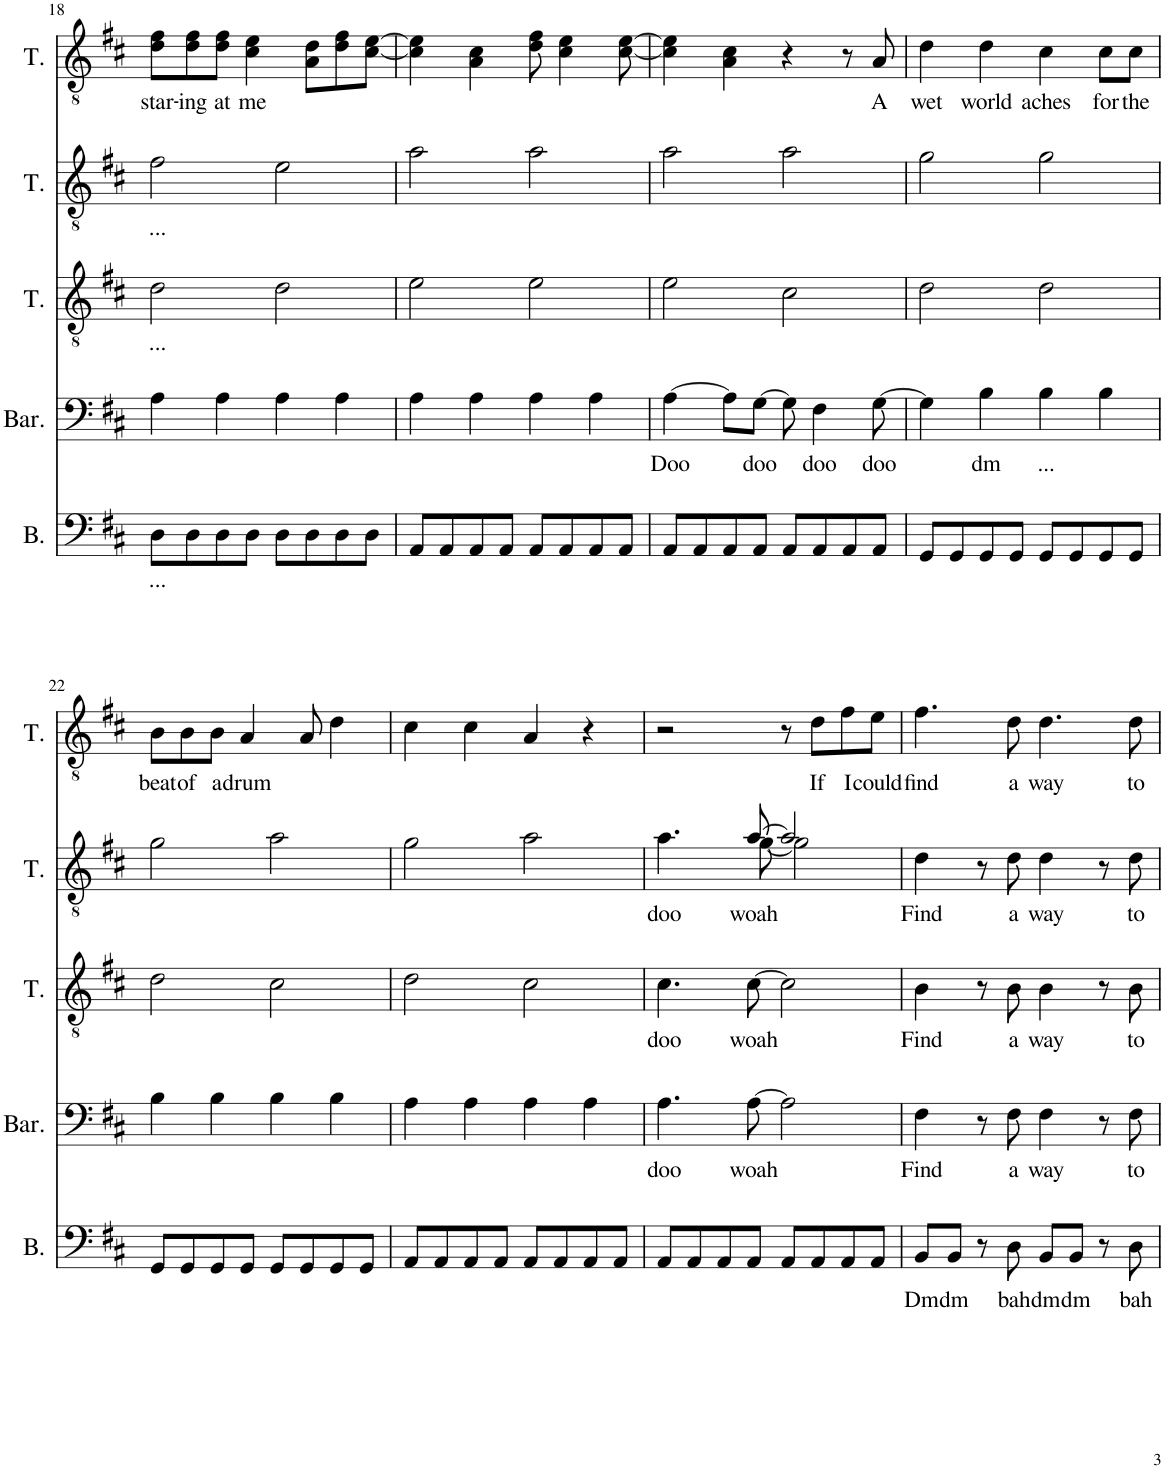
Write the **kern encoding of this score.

**kern	**text	**kern	**text	**kern	**text	**kern	**text	**kern	**text
*part5	*part5	*part4	*part4	*part3	*part3	*part2	*part2	*part1	*part1
*staff5	*staff5	*staff4	*staff4	*staff3	*staff3	*staff2	*staff2	*staff1	*staff1
*I"Bass	*	*I"Baritone	*	*I"Tenor	*	*I"Tenor	*	*I"Tenor	*
*I'B.	*	*I'Bar.	*	*I'T.	*	*I'T.	*	*I'T.	*
!!LO:PB:g=z
*clefF4	*	*clefF4	*	*clefGv2	*	*clefGv2	*	*clefGv2	*
*k[f#c#]	*	*k[f#c#]	*	*k[f#c#]	*	*k[f#c#]	*	*k[f#c#]	*
*M4/4	*	*M4/4	*	*M4/4	*	*M4/4	*	*M4/4	*
=18	=18	=18	=18	=18	=18	=18	=18	=18	=18
!	!LO:LY:b	!	!	!	!LO:LY:b	!	!LO:LY:b	!	!LO:LY:b
8D\L	...	4A\	.	2d\	...	2f#\	...	8d\ 8f#\L	star-
!	!	!	!	!	!	!	!	!	!LO:LY:b
8D\	.	.	.	.	.	.	.	8d\ 8f#\	-ing
!	!	!	!	!	!	!	!	!	!LO:LY:b
8D\	.	4A\	.	.	.	.	.	8d\ 8f#\J	at
!	!	!	!	!	!	!	!	!	!LO:LY:b
8D\J	.	.	.	.	.	.	.	4c#\ 4e\	me
8D\L	.	4A\	.	2d\	.	2e\	.	.	.
8D\	.	.	.	.	.	.	.	8A\ 8d\L	.
8D\	.	4A\	.	.	.	.	.	8d\ 8f#\	.
8D\J	.	.	.	.	.	.	.	[8c#\ [8e\J	.
=19	=19	=19	=19	=19	=19	=19	=19	=19	=19
8AA/L	.	4A\	.	2e\	.	2a\	.	4c#\] 4e\]	.
8AA/	.	.	.	.	.	.	.	.	.
8AA/	.	4A\	.	.	.	.	.	4A\ 4c#\	.
8AA/J	.	.	.	.	.	.	.	.	.
8AA/L	.	4A\	.	2e\	.	2a\	.	8d\ 8f#\	.
8AA/	.	.	.	.	.	.	.	4c#\ 4e\	.
8AA/	.	4A\	.	.	.	.	.	.	.
8AA/J	.	.	.	.	.	.	.	[8c#\ [8e\	.
=20	=20	=20	=20	=20	=20	=20	=20	=20	=20
!	!	!	!LO:LY:b	!	!	!	!	!	!
8AA/L	.	[4A\	Doo	2e\	.	2a\	.	4c#\] 4e\]	.
8AA/	.	.	.	.	.	.	.	.	.
8AA/	.	8A\L]	.	.	.	.	.	4A\ 4c#\	.
!	!	!	!LO:LY:b	!	!	!	!	!	!
8AA/J	.	[8G\J	doo	.	.	.	.	.	.
8AA/L	.	8G\]	.	2c#\	.	2a\	.	4r	.
!	!	!	!LO:LY:b	!	!	!	!	!	!
8AA/	.	4F#\	doo	.	.	.	.	.	.
8AA/	.	.	.	.	.	.	.	8r	.
!	!	!	!LO:LY:b	!	!	!	!	!	!LO:LY:b
8AA/J	.	[8G\	doo	.	.	.	.	8A/	A
=21	=21	=21	=21	=21	=21	=21	=21	=21	=21
!	!	!	!	!	!	!	!	!	!LO:LY:b
8GG/L	.	4G\]	.	2d\	.	2g\	.	4d\	wet
8GG/	.	.	.	.	.	.	.	.	.
!	!	!	!LO:LY:b	!	!	!	!	!	!LO:LY:b
8GG/	.	4B\	dm	.	.	.	.	4d\	world
8GG/J	.	.	.	.	.	.	.	.	.
!	!	!	!LO:LY:b	!	!	!	!	!	!LO:LY:b
8GG/L	.	4B\	...	2d\	.	2g\	.	4c#\	aches
8GG/	.	.	.	.	.	.	.	.	.
!	!	!	!	!	!	!	!	!	!LO:LY:b
8GG/	.	4B\	.	.	.	.	.	8c#\L	for
!	!	!	!	!	!	!	!	!	!LO:LY:b
8GG/J	.	.	.	.	.	.	.	8c#\J	the
!!LO:LB:g=z
=22	=22	=22	=22	=22	=22	=22	=22	=22	=22
!	!	!	!	!	!	!	!	!	!LO:LY:b
8GG/L	.	4B\	.	2d\	.	2g\	.	8B\L	beat
!	!	!	!	!	!	!	!	!	!LO:LY:b
8GG/	.	.	.	.	.	.	.	8B\	of
!	!	!	!	!	!	!	!	!	!LO:LY:b
8GG/	.	4B\	.	.	.	.	.	8B\J	a
!	!	!	!	!	!	!	!	!	!LO:LY:b
8GG/J	.	.	.	.	.	.	.	4A/	drum
8GG/L	.	4B\	.	2c#\	.	2a\	.	.	.
8GG/	.	.	.	.	.	.	.	8A/	.
8GG/	.	4B\	.	.	.	.	.	4d\	.
8GG/J	.	.	.	.	.	.	.	.	.
=23	=23	=23	=23	=23	=23	=23	=23	=23	=23
8AA/L	.	4A\	.	2d\	.	2g\	.	4c#\	.
8AA/	.	.	.	.	.	.	.	.	.
8AA/	.	4A\	.	.	.	.	.	4c#\	.
8AA/J	.	.	.	.	.	.	.	.	.
8AA/L	.	4A\	.	2c#\	.	2a\	.	4A/	.
8AA/	.	.	.	.	.	.	.	.	.
8AA/	.	4A\	.	.	.	.	.	4r	.
8AA/J	.	.	.	.	.	.	.	.	.
=24	=24	=24	=24	=24	=24	=24	=24	=24	=24
!	!	!	!LO:LY:b	!	!LO:LY:b	!	!LO:LY:b	!	!
*	*	*	*	*	*	*^	*	*	*
8AA/L	.	4.A\	doo	4.c#\	doo	4.a\	4.ryy	doo	2r	.
8AA/	.	.	.	.	.	.	.	.	.	.
8AA/	.	.	.	.	.	.	.	.	.	.
!	!	!	!LO:LY:b	!	!LO:LY:b	!	!	!LO:LY:b	!	!
8AA/J	.	[8A\	woah	[8c#\	woah	[8a/	[8g\	woah	.	.
8AA/L	.	2A\]	.	2c#\]	.	2a/]	2g\]	.	8r	.
!	!	!	!	!	!	!	!	!	!	!LO:LY:b
8AA/	.	.	.	.	.	.	.	.	8d\L	If
!	!	!	!	!	!	!	!	!	!	!LO:LY:b
8AA/	.	.	.	.	.	.	.	.	8f#\	I
!	!	!	!	!	!	!	!	!	!	!LO:LY:b
8AA/J	.	.	.	.	.	.	.	.	8e\J	could
*	*	*	*	*	*	*v	*v	*	*	*
=25	=25	=25	=25	=25	=25	=25	=25	=25	=25
!	!LO:LY:b	!	!LO:LY:b	!	!LO:LY:b	!	!LO:LY:b	!	!LO:LY:b
8BB/L	Dm	4F#\	Find	4B\	Find	4d\	Find	4.f#\	find
!	!LO:LY:b	!	!	!	!	!	!	!	!
8BB/J	dm	.	.	.	.	.	.	.	.
8r	.	8r	.	8r	.	8r	.	.	.
!	!LO:LY:b	!	!LO:LY:b	!	!LO:LY:b	!	!LO:LY:b	!	!LO:LY:b
8D\	bah	8F#\	a	8B\	a	8d\	a	8d\	a
!	!LO:LY:b	!	!LO:LY:b	!	!LO:LY:b	!	!LO:LY:b	!	!LO:LY:b
8BB/L	dm	4F#\	way	4B\	way	4d\	way	4.d\	way
!	!LO:LY:b	!	!	!	!	!	!	!	!
8BB/J	dm	.	.	.	.	.	.	.	.
8r	.	8r	.	8r	.	8r	.	.	.
!	!LO:LY:b	!	!LO:LY:b	!	!LO:LY:b	!	!LO:LY:b	!	!LO:LY:b
8D\	bah	8F#\	to	8B\	to	8d\	to	8d\	to
=	=	=	=	=	=	=	=	=	=
*-	*-	*-	*-	*-	*-	*-	*-	*-	*-
